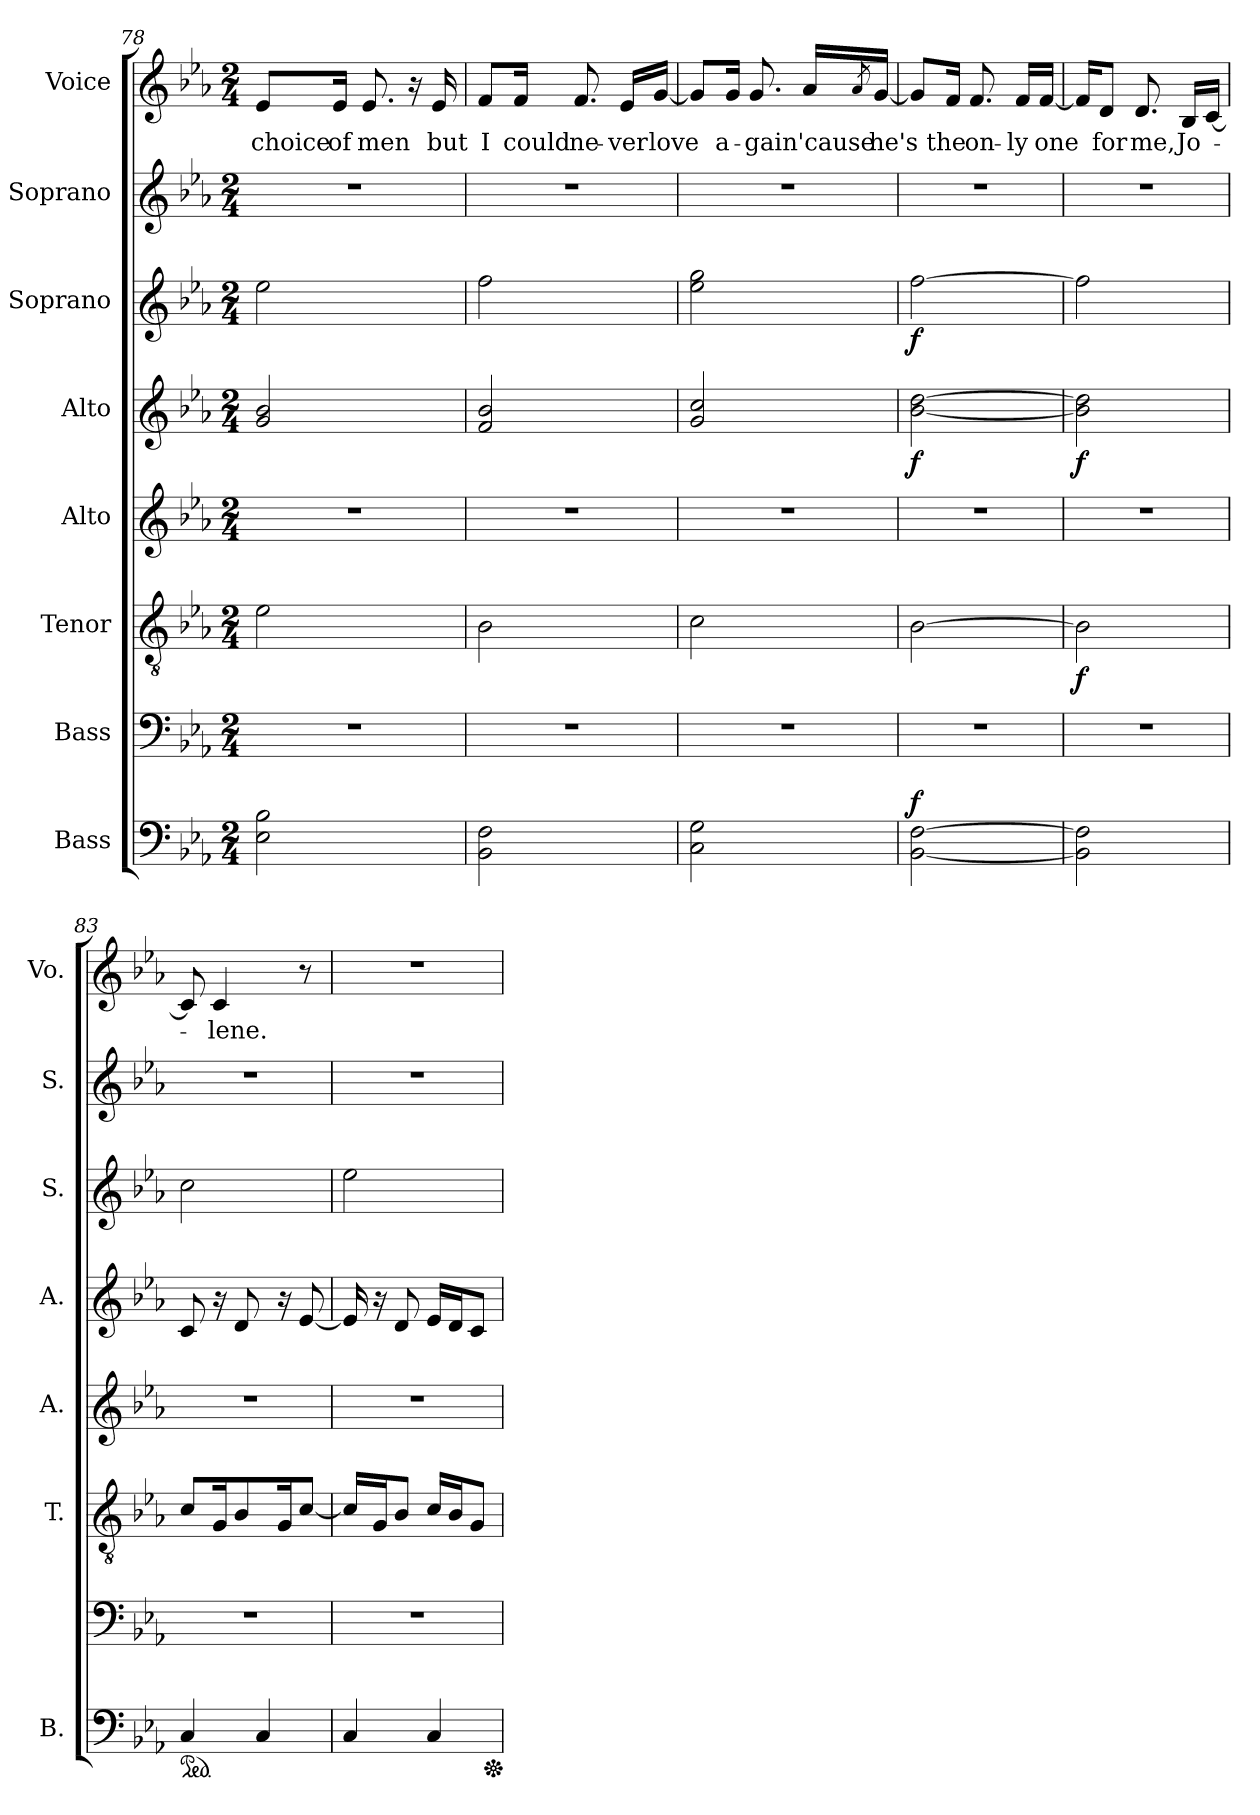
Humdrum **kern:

**kern	**dynam	**kern	**kern	**dynam	**kern	**kern	**dynam	**kern	**dynam	**kern	**kern	**text
*part8	*part8	*part7	*part6	*part6	*part5	*part4	*part4	*part3	*part3	*part2	*part1	*part1
*staff8	*staff8	*staff7	*staff6	*staff6	*staff5	*staff4	*staff4	*staff3	*staff3	*staff2	*staff1	*staff1
*I"Bass	*	*I"Bass	*I"Tenor	*	*I"Alto	*I"Alto	*	*I"Soprano	*	*I"Soprano	*I"Voice	*
*I'B.	*	*	*I'T.	*	*I'A.	*I'A.	*	*I'S.	*	*I'S.	*I'Vo.	*
*clefF4	*	*clefF4	*clefGv2	*	*clefG2	*clefG2	*	*clefG2	*	*clefG2	*clefG2	*
*k[b-e-a-]	*	*k[b-e-a-]	*k[b-e-a-]	*	*k[b-e-a-]	*k[b-e-a-]	*	*k[b-e-a-]	*	*k[b-e-a-]	*k[b-e-a-]	*
*M2/4	*	*M2/4	*M2/4	*	*M2/4	*M2/4	*	*M2/4	*	*M2/4	*M2/4	*
=78	=78	=78	=78	=78	=78	=78	=78	=78	=78	=78	=78	=78
2E-\ 2B-\	.	2r	2e-\	.	2r	2g/ 2b-/	.	2ee-\	.	2r	8e-/L	choice
.	.	.	.	.	.	.	.	.	.	.	16e-/Jk	of
.	.	.	.	.	.	.	.	.	.	.	8.e-/	men
.	.	.	.	.	.	.	.	.	.	.	16r	.
.	.	.	.	.	.	.	.	.	.	.	16e-/	but
=79	=79	=79	=79	=79	=79	=79	=79	=79	=79	=79	=79	=79
2BB-\ 2F\	.	2r	2B-\	.	2r	2f/ 2b-/	.	2ff\	.	2r	8f/L	I
.	.	.	.	.	.	.	.	.	.	.	16f/Jk	could
.	.	.	.	.	.	.	.	.	.	.	8.f/	ne-
.	.	.	.	.	.	.	.	.	.	.	16e-/LL	-ver
.	.	.	.	.	.	.	.	.	.	.	[16g/JJ	love
=80	=80	=80	=80	=80	=80	=80	=80	=80	=80	=80	=80	=80
2C\ 2G\	.	2r	2c\	.	2r	2g/ 2cc/	.	2ee-\ 2gg\	.	2r	8g/L]	.
.	.	.	.	.	.	.	.	.	.	.	16g/Jk	a-
.	.	.	.	.	.	.	.	.	.	.	8.g/	-gain
.	.	.	.	.	.	.	.	.	.	.	16a-/LL	'cause
.	.	.	.	.	.	.	.	.	.	.	8qa-/	.
.	.	.	.	.	.	.	.	.	.	.	[16g/JJ	he's
!!LO:LB:g=z
=81	=81	=81	=81	=81	=81	=81	=81	=81	=81	=81	=81	=81
!	!LO:DY:a	!	!	!	!	!	!LO:DY:b	!	!LO:DY:b	!	!	!
[2BB-\ [2F\	f	2r	[2B-\	.	2r	[2b-\ [2dd\	f	[2ff\	f	2r	8g/L]	.
.	.	.	.	.	.	.	.	.	.	.	16f/Jk	the
.	.	.	.	.	.	.	.	.	.	.	8.f/	on-
.	.	.	.	.	.	.	.	.	.	.	16f/LL	-ly
.	.	.	.	.	.	.	.	.	.	.	[16f/JJ	one
=82	=82	=82	=82	=82	=82	=82	=82	=82	=82	=82	=82	=82
!	!	!	!	!LO:DY:b	!	!	!LO:DY:b	!	!	!	!	!
2BB-\] 2F\]	.	2r	2B-\]	f	2r	2b-\] 2dd\]	f	2ff\]	.	2r	16f/KL]	.
.	.	.	.	.	.	.	.	.	.	.	8d/J	for
.	.	.	.	.	.	.	.	.	.	.	8.d/	me,
.	.	.	.	.	.	.	.	.	.	.	16B-/LL	Jo-
.	.	.	.	.	.	.	.	.	.	.	[16c/JJ	.
=83	=83	=83	=83	=83	=83	=83	=83	=83	=83	=83	=83	=83
*ped	*	*	*	*	*	*	*	*	*	*	*	*
4C/	.	2r	8c/L	.	2r	8c/	.	2cc\	.	2r	8c/]	.
.	.	.	16G/K	.	.	16r	.	.	.	.	4c/	-lene.
.	.	.	8B-/	.	.	8d/	.	.	.	.	.	.
4C/	.	.	.	.	.	.	.	.	.	.	.	.
.	.	.	16G/K	.	.	16r	.	.	.	.	.	.
.	.	.	[8c/J	.	.	[8e-/	.	.	.	.	8r	.
=84	=84	=84	=84	=84	=84	=84	=84	=84	=84	=84	=84	=84
4C/	.	2r	16c/LL]	.	2r	16e-/]	.	2ee-\	.	2r	2r	.
.	.	.	16G/J	.	.	16r	.	.	.	.	.	.
.	.	.	8B-/J	.	.	8d/	.	.	.	.	.	.
4C/	.	.	16c/LL	.	.	16e-/LL	.	.	.	.	.	.
.	.	.	16B-/J	.	.	16d/J	.	.	.	.	.	.
.	.	.	8G/J	.	.	8c/J	.	.	.	.	.	.
*Xped	*	*	*	*	*	*	*	*	*	*	*	*
=	=	=	=	=	=	=	=	=	=	=	=	=
*-	*-	*-	*-	*-	*-	*-	*-	*-	*-	*-	*-	*-
